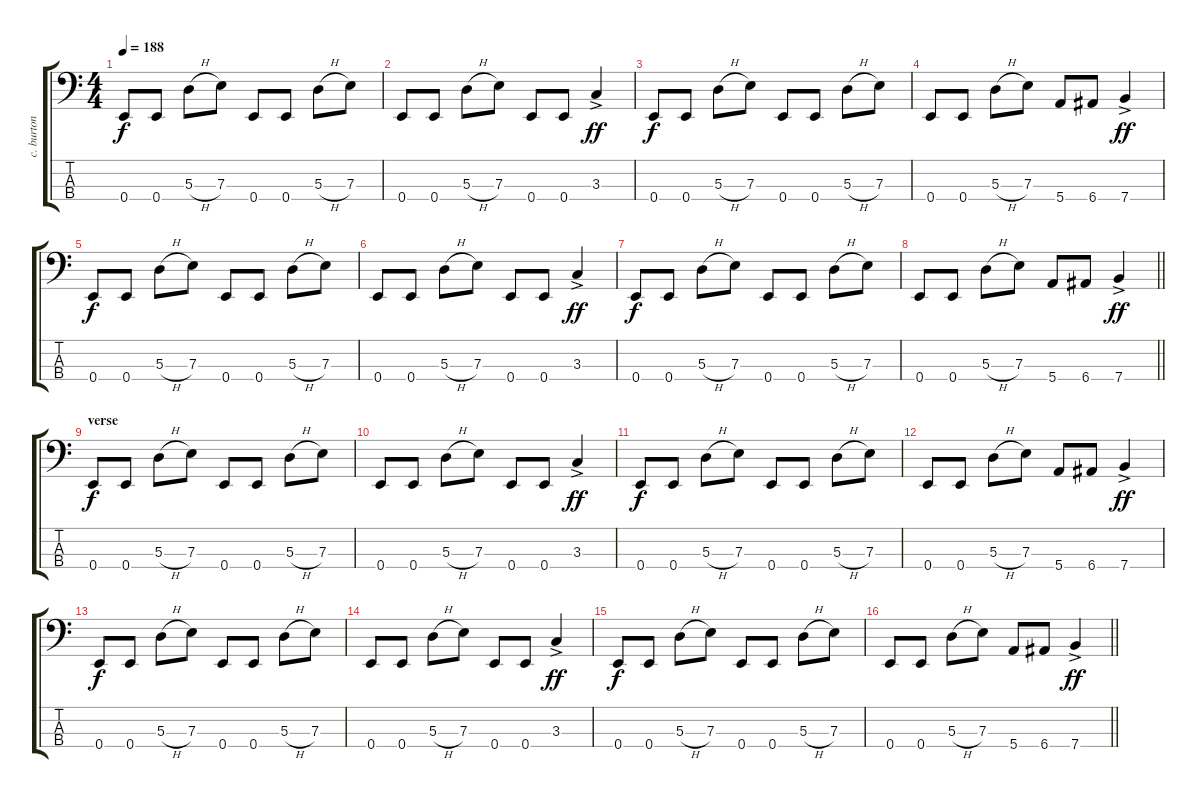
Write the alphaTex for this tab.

\track ("c. burton - bass" "c. burton ") {instrument electricbassfinger}
\staff {score tabs}
\tuning (G2 D2 A1 E1) {hide}
\ts (4 4)
\tempo 188
\clef f4
\ks c
0.4.8{dy f} 0.4.8 5.3{h}.8 7.3.8 0.4.8 0.4.8 5.3{h}.8 7.3.8 |
0.4.8 0.4.8 5.3{h}.8 7.3.8 0.4.8 0.4.8 3.3{ac}.4{dy ff} |
0.4.8{dy f} 0.4.8 5.3{h}.8 7.3.8 0.4.8 0.4.8 5.3{h}.8 7.3.8 |
0.4.8 0.4.8 5.3{h}.8 7.3.8 5.4.8 6.4.8 7.4{ac}.4{dy ff} |
0.4.8{dy f} 0.4.8 5.3{h}.8 7.3.8 0.4.8 0.4.8 5.3{h}.8 7.3.8 |
0.4.8 0.4.8 5.3{h}.8 7.3.8 0.4.8 0.4.8 3.3{ac}.4{dy ff} |
0.4.8{dy f} 0.4.8 5.3{h}.8 7.3.8 0.4.8 0.4.8 5.3{h}.8 7.3.8 |
\barLineRight lightlight
0.4.8 0.4.8 5.3{h}.8 7.3.8 5.4.8 6.4.8 7.4{ac}.4{dy ff} |
\section ("" "verse")
0.4.8{dy f} 0.4.8 5.3{h}.8 7.3.8 0.4.8 0.4.8 5.3{h}.8 7.3.8 |
0.4.8 0.4.8 5.3{h}.8 7.3.8 0.4.8 0.4.8 3.3{ac}.4{dy ff} |
0.4.8{dy f} 0.4.8 5.3{h}.8 7.3.8 0.4.8 0.4.8 5.3{h}.8 7.3.8 |
0.4.8 0.4.8 5.3{h}.8 7.3.8 5.4.8 6.4.8 7.4{ac}.4{dy ff} |
0.4.8{dy f} 0.4.8 5.3{h}.8 7.3.8 0.4.8 0.4.8 5.3{h}.8 7.3.8 |
0.4.8 0.4.8 5.3{h}.8 7.3.8 0.4.8 0.4.8 3.3{ac}.4{dy ff} |
0.4.8{dy f} 0.4.8 5.3{h}.8 7.3.8 0.4.8 0.4.8 5.3{h}.8 7.3.8 |
\barLineRight lightlight
0.4.8 0.4.8 5.3{h}.8 7.3.8 5.4.8 6.4.8 7.4{ac}.4{dy ff}
